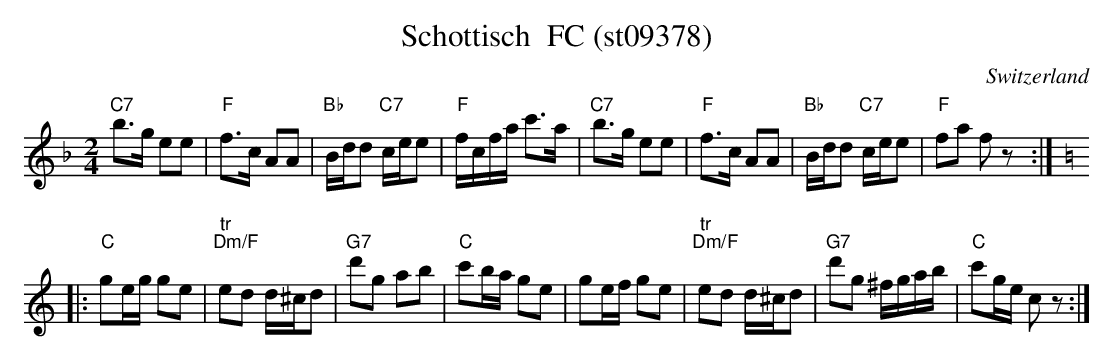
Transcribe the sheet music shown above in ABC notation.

X:1
T:Schottisch  FC (st09378)
M:2/4
L:1/8
O:Switzerland
K:F major
"C7"b>g ee | "F"f>c AA | "Bb"B/d/d "C7"c/e/e | "F"f/c/f/a/ c'>a | "C7"b>g ee |  "F"f>c AA | "Bb"B/d/d "C7"c/e/e | "F"fa fz :: [K:C]
"C"ge/g/ ge | "tr""Dm/F"ed d/^c/d | "G7"d'g ab | "C"c'b/a/ ge | ge/f/ ge | "tr""Dm/F"ed d/^c/d | "G7"d'g ^f/g/a/b/ | "C"c'g/e/ cz :|
